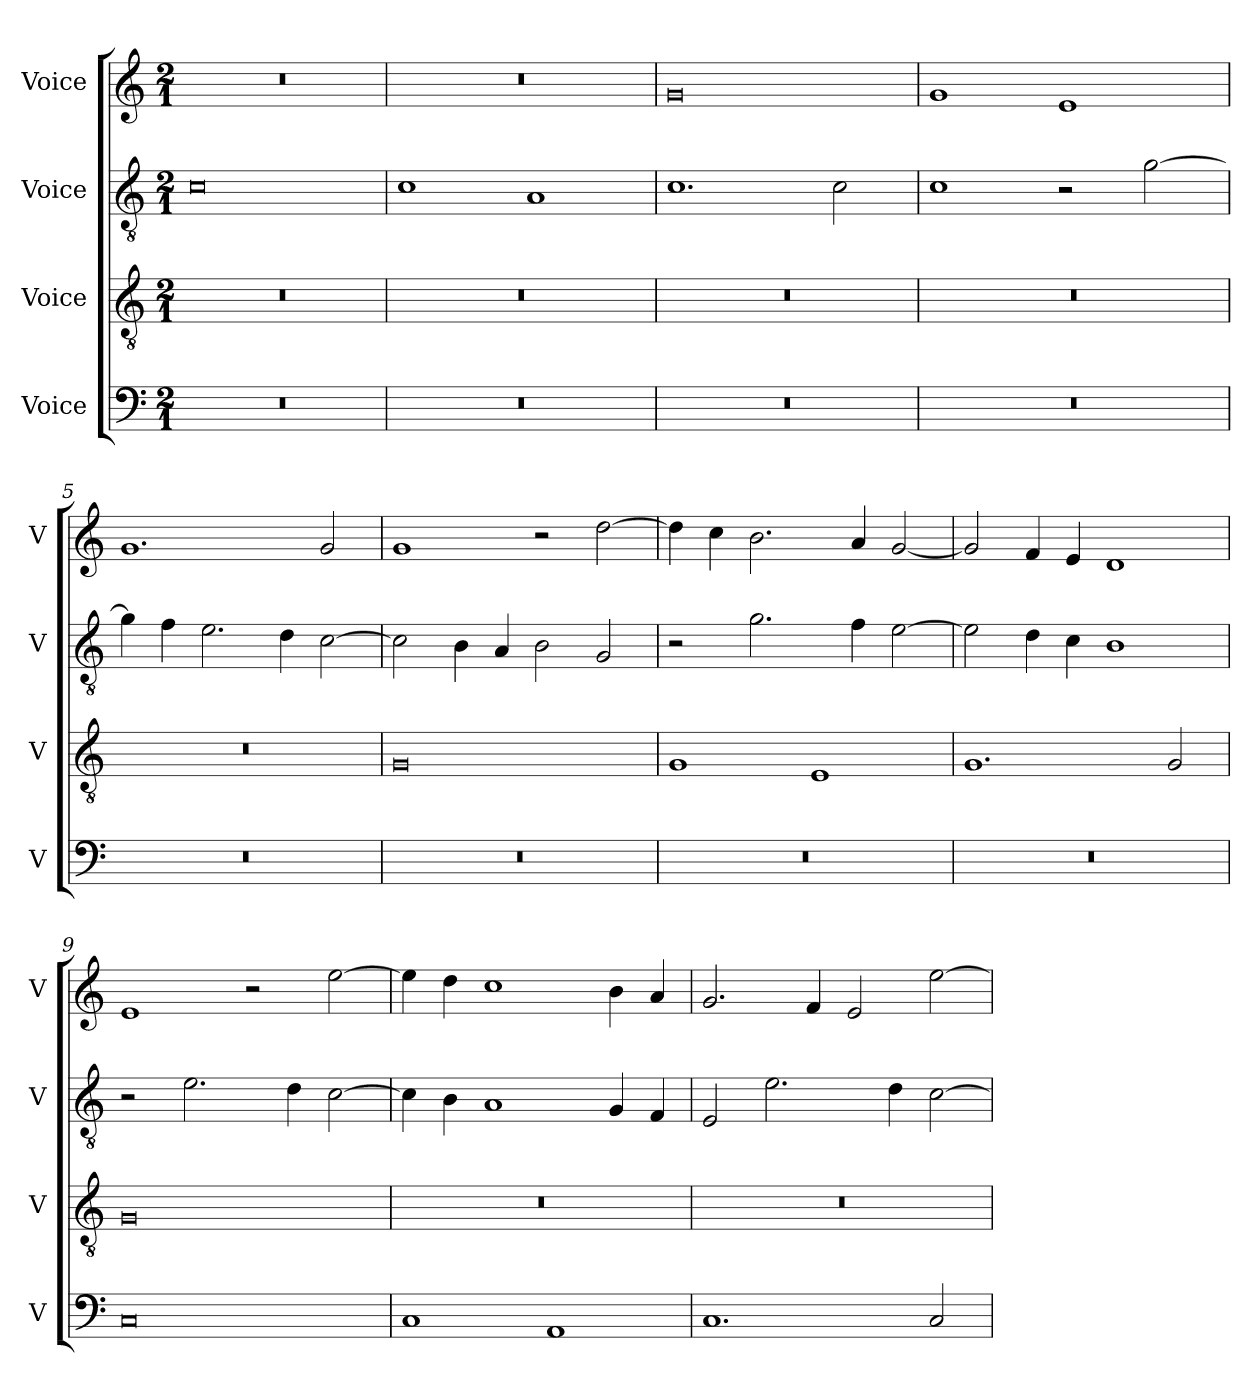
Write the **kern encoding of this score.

**kern	**kern	**kern	**kern
*part4	*part3	*part2	*part1
*staff4	*staff3	*staff2	*staff1
*I"Voice	*I"Voice	*I"Voice	*I"Voice
*I'V	*I'V	*I'V	*I'V
*clefF4	*clefGv2	*clefGv2	*clefG2
*k[]	*k[]	*k[]	*k[]
*M2/1	*M2/1	*M2/1	*M2/1
=1	=1	=1	=1
0r	0r	0c	0r
=2	=2	=2	=2
0r	0r	1c	0r
.	.	1A	.
=3	=3	=3	=3
0r	0r	1.c	0g
.	.	2c\	.
=4	=4	=4	=4
0r	0r	1c	1g
.	.	2r	1e
.	.	[2g\	.
!!LO:LB:g=z
=5	=5	=5	=5
0r	0r	4g\]	1.g
.	.	4f\	.
.	.	2.e\	.
.	.	4d\	.
.	.	[2c\	2g/
=6	=6	=6	=6
0r	0G	2c\]	1g
.	.	4B\	.
.	.	4A/	.
.	.	2B\	2r
.	.	2G/	[2dd\
=7	=7	=7	=7
0r	1G	2r	4dd\]
.	.	.	4cc\
.	.	2.g\	2.b\
.	1E	.	.
.	.	4f\	4a/
.	.	[2e\	[2g/
=8	=8	=8	=8
0r	1.G	2e\]	2g/]
.	.	4d\	4f/
.	.	4c\	4e/
.	.	1B	1d
.	2G/	.	.
!!LO:LB:g=z
=9	=9	=9	=9
0C	0G	2r	1e
.	.	2.e\	.
.	.	.	2r
.	.	4d\	.
.	.	[2c\	[2ee\
=10	=10	=10	=10
1C	0r	4c\]	4ee\]
.	.	4B\	4dd\
.	.	1A	1cc
1AA	.	.	.
.	.	4G/	4b\
.	.	4F/	4a/
=11	=11	=11	=11
1.C	0r	2E/	2.g/
.	.	2.e\	.
.	.	.	4f/
.	.	.	2e/
.	.	4d\	.
2C/	.	[2c\	[2ee\
=	=	=	=
*-	*-	*-	*-
